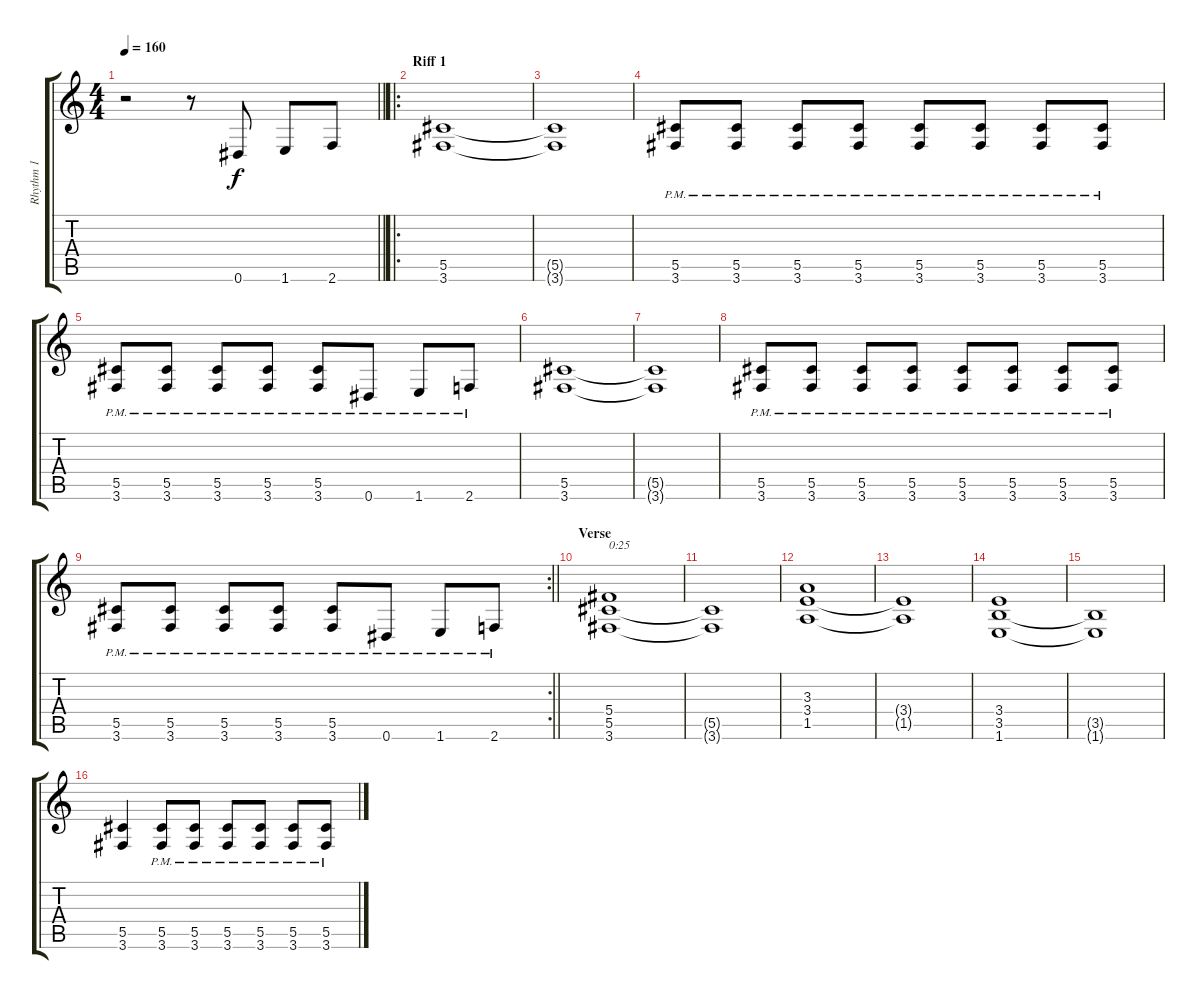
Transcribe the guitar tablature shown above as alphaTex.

\track ("Rhythm 1" "Rhythm 1") {instrument overdrivenguitar}
\staff {score tabs}
\tuning (Eb4 Bb3 Gb3 Db3 Ab2 Eb2) {hide}
\ts (4 4)
\tempo 160
\clef g2
\barLineRight lightlight
\ks c
r.2{dy f instrument overdrivenguitar} r.8 0.6.8 1.6.8 2.6.8 |
\ro
\section ("" "Riff 1")
(5.5 3.6).1 |
(5.5{t} 3.6{t}).1 |
(5.5{pm} 3.6{pm}).8 (5.5{pm} 3.6{pm}).8 (5.5{pm} 3.6{pm}).8 (5.5{pm} 3.6{pm}).8 (5.5{pm} 3.6{pm}).8 (5.5{pm} 3.6{pm}).8 (5.5{pm} 3.6{pm}).8 (5.5{pm} 3.6{pm}).8 |
(5.5{pm} 3.6{pm}).8 (5.5{pm} 3.6{pm}).8 (5.5{pm} 3.6{pm}).8 (5.5{pm} 3.6{pm}).8 (5.5{pm} 3.6{pm}).8 0.6{pm}.8 1.6{pm}.8 2.6{pm}.8 |
(5.5 3.6).1 |
(5.5{t} 3.6{t}).1 |
(5.5{pm} 3.6{pm}).8 (5.5{pm} 3.6{pm}).8 (5.5{pm} 3.6{pm}).8 (5.5{pm} 3.6{pm}).8 (5.5{pm} 3.6{pm}).8 (5.5{pm} 3.6{pm}).8 (5.5{pm} 3.6{pm}).8 (5.5{pm} 3.6{pm}).8 |
\rc 2
\barLineRight lightlight
(5.5{pm} 3.6{pm}).8 (5.5{pm} 3.6{pm}).8 (5.5{pm} 3.6{pm}).8 (5.5{pm} 3.6{pm}).8 (5.5{pm} 3.6{pm}).8 0.6{pm}.8 1.6{pm}.8 2.6{pm}.8 |
\section ("" "Verse")
(5.4 5.5 3.6).1{txt "0:25"} |
(5.5{t} 3.6{t}).1 |
(3.3 3.4 1.5).1 |
(3.4{t} 1.5{t}).1 |
(3.4 3.5 1.6).1 |
(3.5{t} 1.6{t}).1 |
(5.5 3.6).4 (5.5{pm} 3.6{pm}).8 (5.5{pm} 3.6{pm}).8 (5.5{pm} 3.6{pm}).8 (5.5{pm} 3.6{pm}).8 (5.5{pm} 3.6{pm}).8 (5.5{pm} 3.6{pm}).8
